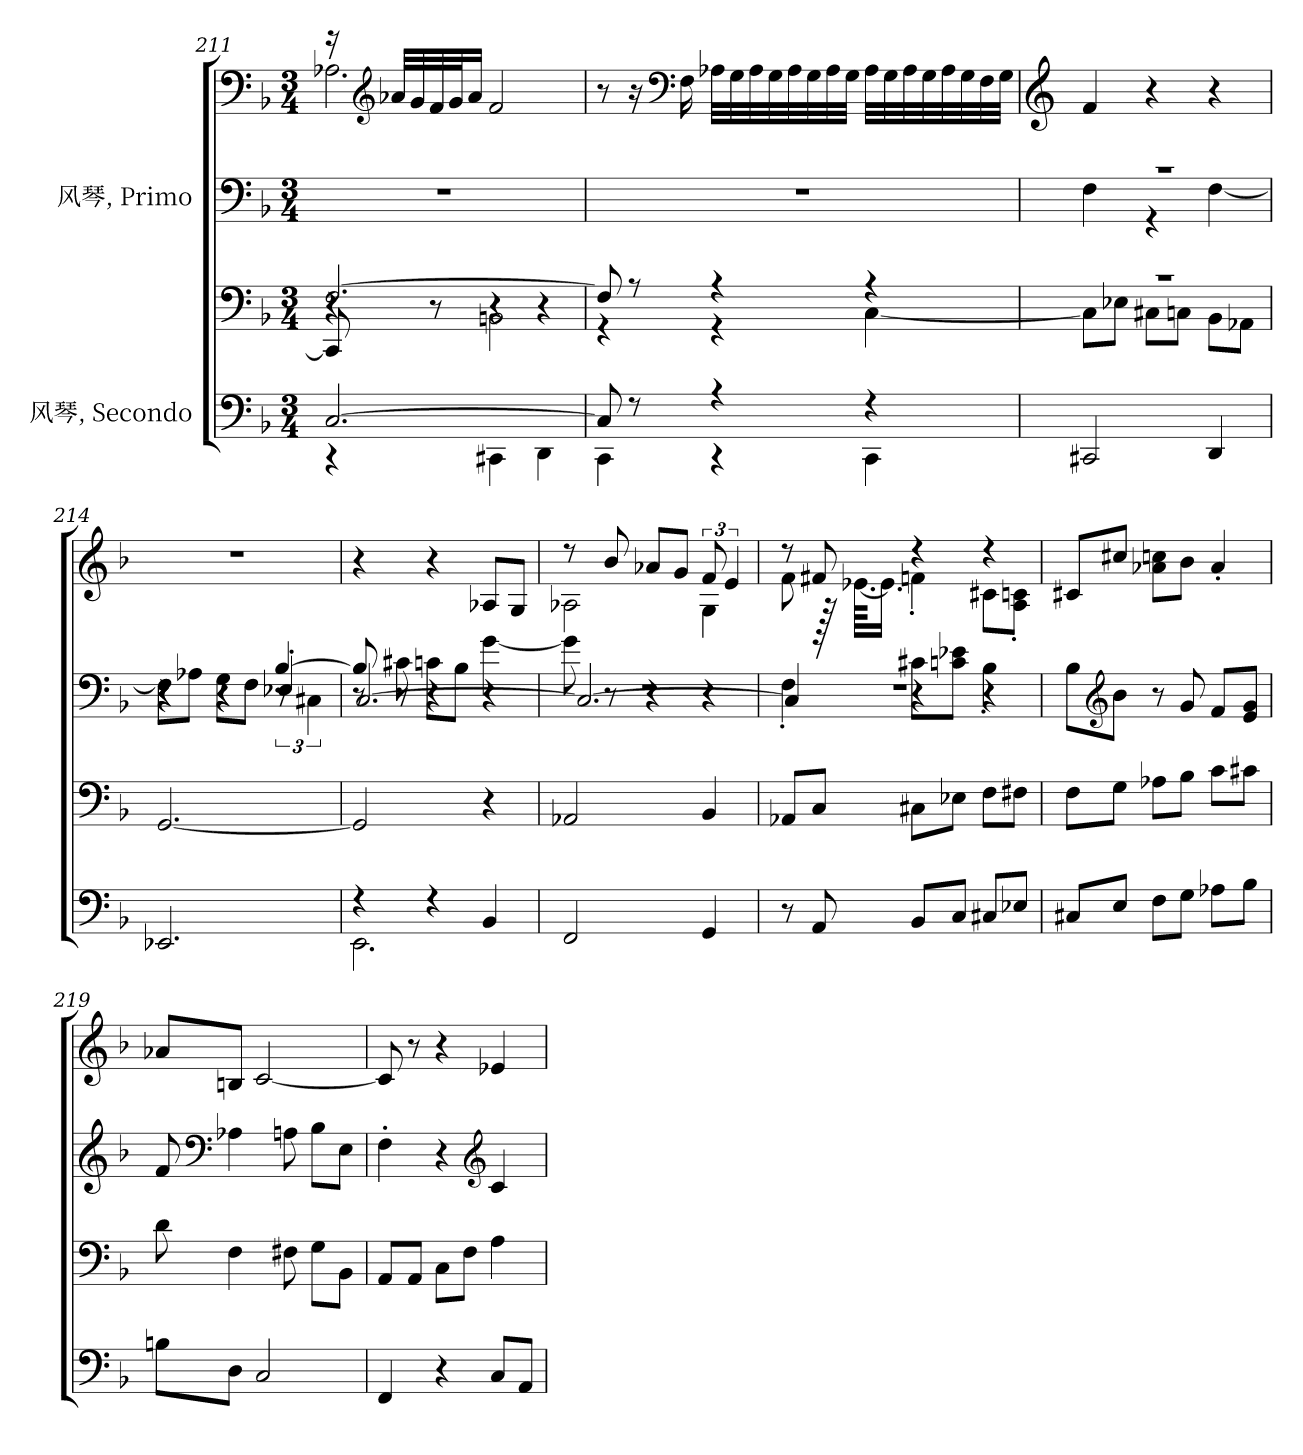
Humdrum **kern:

**kern	**kern	**kern	**kern
*part2	*part2	*part1	*part1
*staff4	*staff3	*staff2	*staff1
*I"风琴, Secondo	*	*I"风琴, Primo	*
!!LO:LB:g=z
*clefF4	*clefF4	*clefF4	*clefF4
*k[b-]	*k[b-]	*k[b-]	*k[b-]
*M3/4	*M3/4	*M3/4	*M3/4
=211	=211	=211	=211
*^	*^	*	*^
*	*	*	*^	*	*	*
[2.C/	4r	[2.F/	4r	8CC/]	2.r	16r	2.A-X\
*	*	*	*	*	*	*clefG2	*
.	.	.	.	.	.	32a-X/LLL	.
.	.	.	.	.	.	32g/	.
.	.	.	.	8r	.	32f/	.
.	.	.	.	.	.	32g/J	.
.	.	.	.	.	.	16a-/JJ	.
.	4CC#X\	.	2BBn\	4r	.	2f/	.
.	4DD\	.	.	4r	.	.	.
*	*	*	*v	*v	*	*v	*v
=212	=212	=212	=212	=212	=212
8C/]	4CC\	8F/]	4r	2.r	8r
8r	.	8r	.	.	16r
*	*	*	*	*	*clefF4
.	.	.	.	.	16F\
4r	4r	4r	4r	.	32A-X\LLL
.	.	.	.	.	32G\
.	.	.	.	.	32A-\
.	.	.	.	.	32G\
.	.	.	.	.	32A-\
.	.	.	.	.	32G\
.	.	.	.	.	32A-\
.	.	.	.	.	32G\JJJ
4r	4CC\	4r	[4C\	.	32A-\LLL
.	.	.	.	.	32G\
.	.	.	.	.	32A-\
.	.	.	.	.	32G\
.	.	.	.	.	32A-\
.	.	.	.	.	32G\
.	.	.	.	.	32F\
.	.	.	.	.	32G\JJJ
*v	*v	*	*	*	*
!!LO:PB:g=z
=213	=213	=213	=213	=213
*	*	*	*	*clefG2
*	*	*	*^	*
2CC#X/	2.r	8C\L]	2.r	4F\	4f/
.	.	8E-X\J	.	.	.
.	.	8C#X\L	.	4r	4r
.	.	8Cn\J	.	.	.
4DD/	.	8BB-\L	.	[4F\	4r
.	.	8AA-X\J	.	.	.
*	*v	*v	*	*	*
=214	=214	=214	=214	=214
*	*	*	*^	*
2.EE-X/	[2.GG/	4r	8F\L]	4r	2.r
.	.	.	8A-X\J	.	.
.	.	4r	8G\L	4r	.
.	.	.	8F\J	.	.
.	.	[4B-/	12r	4E-X'/	.
.	.	.	6C#X\	.	.
=215	=215	=215	=215	=215	=215
*^	*	*	*	*	*
4r	2.EE\	2GG/]	8B-/]	8r	[2.C/	4r
.	.	.	8r	8c#X\	.	.
4r	.	.	4r	8cn\L	.	4r
.	.	.	.	8B-\J	.	.
4BB-/	.	4r	4r	[4g\	.	8A-X/L
.	.	.	.	.	.	8G/J
*v	*v	*	*	*	*	*
=216	=216	=216	=216	=216	=216
*	*	*	*	*	*^
2FF/	2AA-X/	2.r	8g\]	2.C/_	8r	2A-X\
.	.	.	8r	.	8b-/	.
.	.	.	4r	.	8a-X/L	.
.	.	.	.	.	8g/J	.
4GG/	4BB-/	.	4r	.	12f/	4G\
.	.	.	.	.	6e/	.
!!LO:LB:g=z	!!
=217	=217	=217	=217	=217	=217	=217
8r	8AA-X/L	2.r	4F'\	4C/]	8r	8f\
8AA/	8C/J	.	.	.	8f#X/	128r
.	.	.	.	.	.	[64.e-X\KKLL
.	.	.	.	.	.	16.e-\JJ]
8BB-/L	8C#X\L	.	8c#X\L	4r	4r	4fn'\
8C/J	8E-X\J	.	8cn\ 8e-X\J	.	.	.
8C#X/L	8F\L	.	4B-'\	4r	4r	8c#X\L
8E-X/J	8F#X\J	.	.	.	.	8A\' 8cn\'J
*	*	*v	*v	*v	*	*
*	*	*	*v	*v
=218	=218	=218	=218
8C#X/L	8F\L	8B-\L	8c#X/L
*	*	*clefG2	*
8E/J	8G\J	8b-\J	8cc#X/J
8F\L	8A-X\L	8r	8a-X\ 8ccn\L
8G\J	8B-\J	8g/	8b-\J
8A-X\L	8c\L	8f/L	4a-'/
8B-\J	8c#X\J	8e/ 8g/J	.
=219	=219	=219	=219
8Bn\L	8d\	8f/	8a-X/L
*	*	*clefF4	*
8D\J	4F\	4A-X\	8Bn/J
2C/	.	.	[2c/
.	8F#X\	8An\	.
.	8G\L	8B-\L	.
.	8BB-\J	8E\J	.
!!LO:LB:g=z
=220	=220	=220	=220
4FF/	8AA/L	4F'\	8c/]
.	8AA/J	.	8r
4r	8C\L	4r	4r
.	8F\J	.	.
*	*	*clefG2	*
8C/L	4A\	4c/	4e-X/
8AA/J	.	.	.
=	=	=	=
*-	*-	*-	*-
